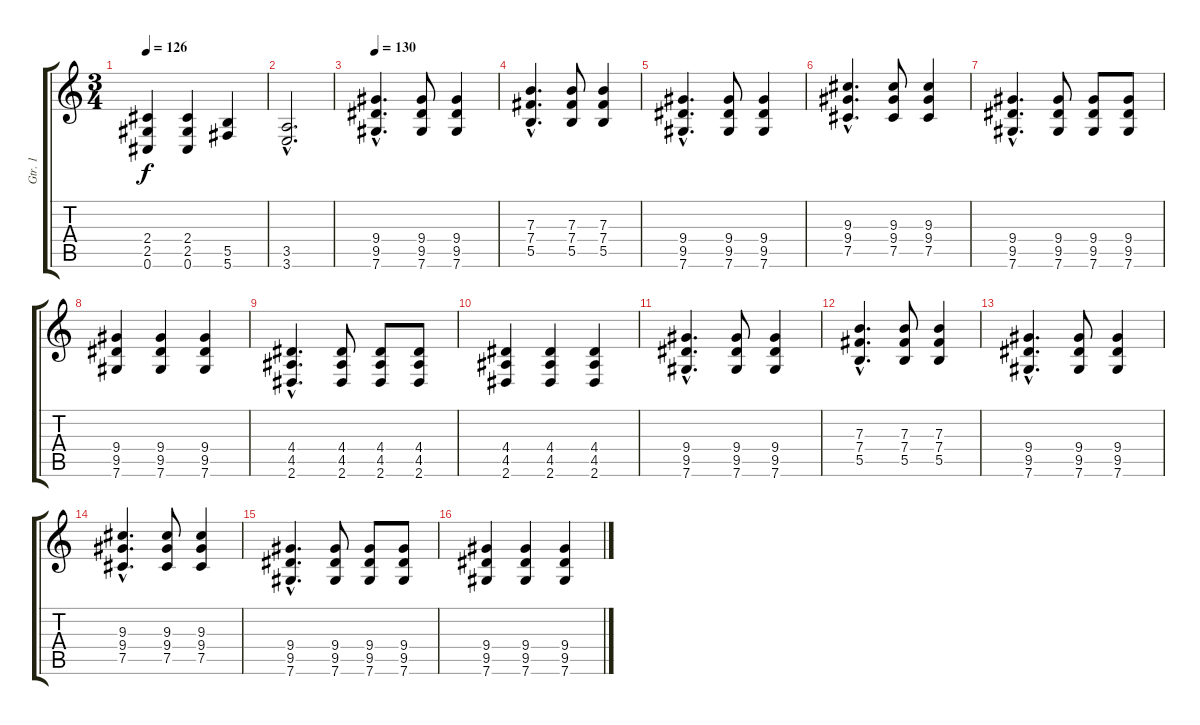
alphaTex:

\track ("Gtr. 1" "Gtr. 1") {instrument distortionguitar}
\staff {score tabs}
\tuning (Db4 Ab3 E3 B2 Gb2 Db2) {hide}
\ts (3 4)
\tempo 126
\clef g2
\ks c
(2.4 2.5 0.6).4{dy f} (2.4 2.5 0.6).4 (5.5 5.6).4 |
(3.5{hac} 3.6{hac}).2{d} |
\tempo 130
(9.4{hac} 9.5{hac} 7.6{hac}).4{d} (9.4 9.5 7.6).8 (9.4 9.5 7.6).4 |
(7.3{hac} 7.4{hac} 5.5{hac}).4{d} (7.3 7.4 5.5).8 (7.3 7.4 5.5).4 |
(9.4{hac} 9.5{hac} 7.6{hac}).4{d} (9.4 9.5 7.6).8 (9.4 9.5 7.6).4 |
(9.3{hac} 9.4{hac} 7.5{hac}).4{d} (9.3 9.4 7.5).8 (9.3 9.4 7.5).4 |
(9.4{hac} 9.5{hac} 7.6{hac}).4{d} (9.4 9.5 7.6).8 (9.4 9.5 7.6).8 (9.4 9.5 7.6).8 |
(9.4 9.5 7.6).4 (9.4 9.5 7.6).4 (9.4 9.5 7.6).4 |
(4.4{hac} 4.5{hac} 2.6{hac}).4{d} (4.4 4.5 2.6).8 (4.4 4.5 2.6).8 (4.4 4.5 2.6).8 |
(4.4 4.5 2.6).4 (4.4 4.5 2.6).4 (4.4 4.5 2.6).4 |
(9.4{hac} 9.5{hac} 7.6{hac}).4{d} (9.4 9.5 7.6).8 (9.4 9.5 7.6).4 |
(7.3{hac} 7.4{hac} 5.5{hac}).4{d} (7.3 7.4 5.5).8 (7.3 7.4 5.5).4 |
(9.4{hac} 9.5{hac} 7.6{hac}).4{d} (9.4 9.5 7.6).8 (9.4 9.5 7.6).4 |
(9.3{hac} 9.4{hac} 7.5{hac}).4{d} (9.3 9.4 7.5).8 (9.3 9.4 7.5).4 |
(9.4{hac} 9.5{hac} 7.6{hac}).4{d} (9.4 9.5 7.6).8 (9.4 9.5 7.6).8 (9.4 9.5 7.6).8 |
(9.4 9.5 7.6).4 (9.4 9.5 7.6).4 (9.4 9.5 7.6).4
